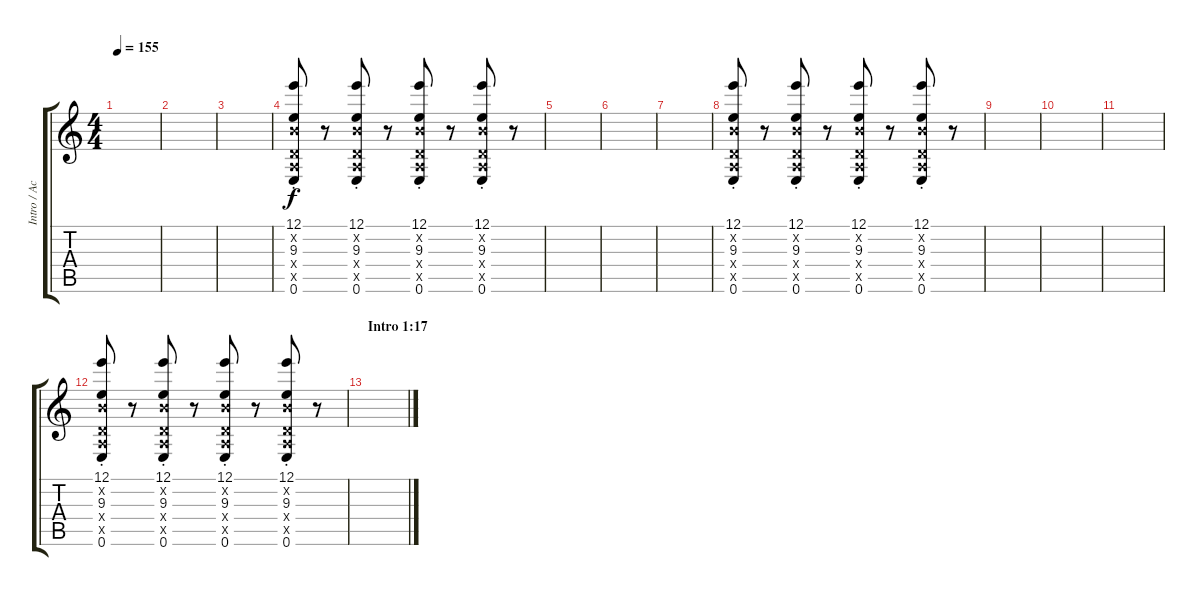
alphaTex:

\track ("Intro / Acoustic Guitar" "Intro / Ac") {instrument overdrivenguitar}
\staff {score tabs}
\tuning (E4 B3 G3 D3 A2 E2) {hide}
\ts (4 4)
\tempo 155
\clef g2
\ks c
|
|
|
(12.1{st} 0.2{x} 9.3{st} 0.4{x} 0.5{x} 0.6{st}).8 r.8 (12.1{st} 0.2{x} 9.3{st} 0.4{x} 0.5{x} 0.6{st}).8 r.8 (12.1{st} 0.2{x} 9.3{st} 0.4{x} 0.5{x} 0.6{st}).8 r.8 (12.1{st} 0.2{x} 9.3{st} 0.4{x} 0.5{x} 0.6{st}).8 r.8 |
|
|
|
(12.1{st} 0.2{x} 9.3{st} 0.4{x} 0.5{x} 0.6{st}).8 r.8 (12.1{st} 0.2{x} 9.3{st} 0.4{x} 0.5{x} 0.6{st}).8 r.8 (12.1{st} 0.2{x} 9.3{st} 0.4{x} 0.5{x} 0.6{st}).8 r.8 (12.1{st} 0.2{x} 9.3{st} 0.4{x} 0.5{x} 0.6{st}).8 r.8 |
|
|
|
(12.1{st} 0.2{x} 9.3{st} 0.4{x} 0.5{x} 0.6{st}).8{instrument applause} r.8 (12.1{st} 0.2{x} 9.3{st} 0.4{x} 0.5{x} 0.6{st}).8 r.8 (12.1{st} 0.2{x} 9.3{st} 0.4{x} 0.5{x} 0.6{st}).8 r.8 (12.1{st} 0.2{x} 9.3{st} 0.4{x} 0.5{x} 0.6{st}).8 r.8 |
\section ("" "Intro 1:17")
